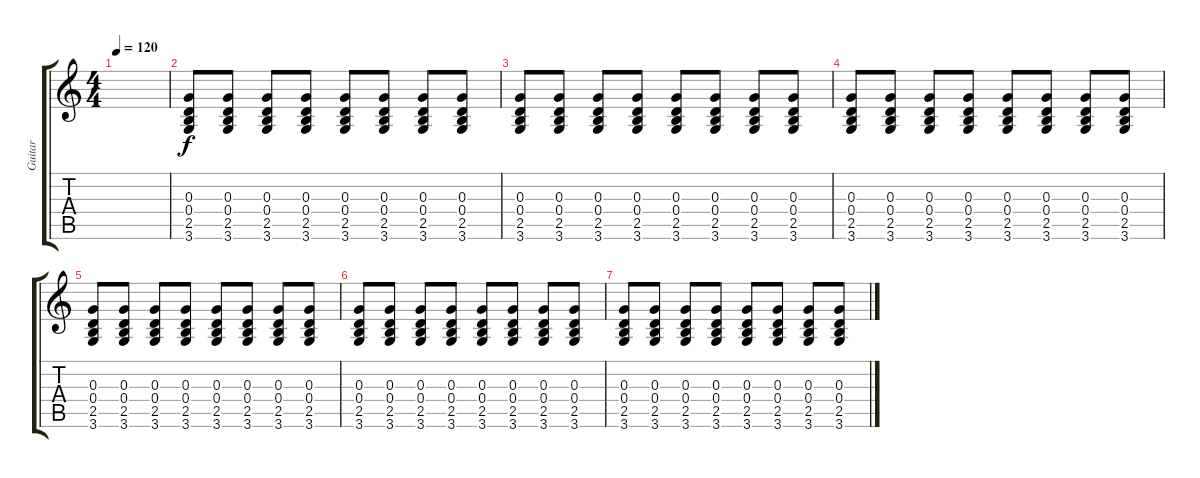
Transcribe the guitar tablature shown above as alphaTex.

\track ("Guitar" "Guitar") {instrument acousticguitarsteel}
\staff {score tabs}
\tuning (E4 B3 G3 D3 A2 E2) {hide}
\ts (4 4)
\tempo 120
\clef g2
\ks c
|
(0.3 0.4 2.5 3.6).8 (0.3 0.4 2.5 3.6).8 (0.3 0.4 2.5 3.6).8 (0.3 0.4 2.5 3.6).8 (0.3 0.4 2.5 3.6).8 (0.3 0.4 2.5 3.6).8 (0.3 0.4 2.5 3.6).8 (0.3 0.4 2.5 3.6).8 |
(0.3 0.4 2.5 3.6).8 (0.3 0.4 2.5 3.6).8 (0.3 0.4 2.5 3.6).8 (0.3 0.4 2.5 3.6).8 (0.3 0.4 2.5 3.6).8 (0.3 0.4 2.5 3.6).8 (0.3 0.4 2.5 3.6).8 (0.3 0.4 2.5 3.6).8 |
(0.3 0.4 2.5 3.6).8{volume 1} (0.3 0.4 2.5 3.6).8 (0.3 0.4 2.5 3.6).8 (0.3 0.4 2.5 3.6).8 (0.3 0.4 2.5 3.6).8 (0.3 0.4 2.5 3.6).8 (0.3 0.4 2.5 3.6).8 (0.3 0.4 2.5 3.6).8 |
(0.3 0.4 2.5 3.6).8 (0.3 0.4 2.5 3.6).8 (0.3 0.4 2.5 3.6).8 (0.3 0.4 2.5 3.6).8 (0.3 0.4 2.5 3.6).8 (0.3 0.4 2.5 3.6).8 (0.3 0.4 2.5 3.6).8 (0.3 0.4 2.5 3.6).8 |
(0.3 0.4 2.5 3.6).8 (0.3 0.4 2.5 3.6).8 (0.3 0.4 2.5 3.6).8 (0.3 0.4 2.5 3.6).8 (0.3 0.4 2.5 3.6).8 (0.3 0.4 2.5 3.6).8 (0.3 0.4 2.5 3.6).8 (0.3 0.4 2.5 3.6).8 |
(0.3 0.4 2.5 3.6).8 (0.3 0.4 2.5 3.6).8 (0.3 0.4 2.5 3.6).8 (0.3 0.4 2.5 3.6).8 (0.3 0.4 2.5 3.6).8 (0.3 0.4 2.5 3.6).8 (0.3 0.4 2.5 3.6).8 (0.3 0.4 2.5 3.6).8
